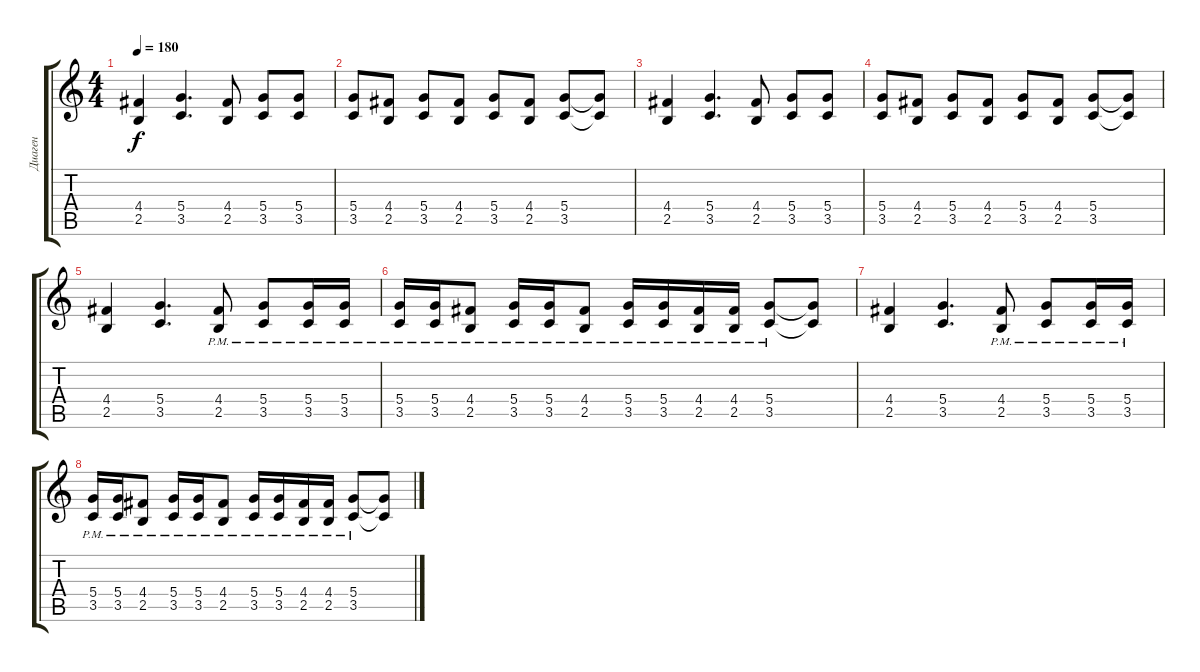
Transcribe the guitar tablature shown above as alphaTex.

\track ("Диаген" "Диаген") {instrument distortionguitar}
\staff {score tabs}
\tuning (E4 B3 G3 D3 A2 E2) {hide}
\ts (4 4)
\tempo 180
\clef g2
\ks c
(4.4 2.5).4{dy f} (5.4 3.5).4{d} (4.4 2.5).8 (5.4 3.5).8 (5.4 3.5).8 |
(5.4 3.5).8 (4.4 2.5).8 (5.4 3.5).8 (4.4 2.5).8 (5.4 3.5).8 (4.4 2.5).8 (5.4 3.5).8 (5.4{t} 3.5{t}).8 |
(4.4 2.5).4 (5.4 3.5).4{d} (4.4 2.5).8 (5.4 3.5).8 (5.4 3.5).8 |
(5.4 3.5).8 (4.4 2.5).8 (5.4 3.5).8 (4.4 2.5).8 (5.4 3.5).8 (4.4 2.5).8 (5.4 3.5).8 (5.4{t} 3.5{t}).8 |
(4.4 2.5).4 (5.4 3.5).4{d} (4.4{pm} 2.5{pm}).8 (5.4{pm} 3.5{pm}).8 (5.4{pm} 3.5{pm}).16 (5.4{pm} 3.5{pm}).16 |
(5.4{pm} 3.5{pm}).16 (5.4{pm} 3.5{pm}).16 (4.4{pm} 2.5{pm}).8 (5.4{pm} 3.5{pm}).16 (5.4{pm} 3.5{pm}).16 (4.4{pm} 2.5{pm}).8 (5.4{pm} 3.5{pm}).16 (5.4{pm} 3.5{pm}).16 (4.4{pm} 2.5{pm}).16 (4.4{pm} 2.5{pm}).16 (5.4{pm} 3.5{pm}).8 (5.4{t} 3.5{t}).8 |
(4.4 2.5).4 (5.4 3.5).4{d} (4.4{pm} 2.5{pm}).8 (5.4{pm} 3.5{pm}).8 (5.4{pm} 3.5{pm}).16 (5.4{pm} 3.5{pm}).16 |
(5.4{pm} 3.5{pm}).16 (5.4{pm} 3.5{pm}).16 (4.4{pm} 2.5{pm}).8 (5.4{pm} 3.5{pm}).16 (5.4{pm} 3.5{pm}).16 (4.4{pm} 2.5{pm}).8 (5.4{pm} 3.5{pm}).16 (5.4{pm} 3.5{pm}).16 (4.4{pm} 2.5{pm}).16 (4.4{pm} 2.5{pm}).16 (5.4{pm} 3.5{pm}).8 (5.4{t} 3.5{t}).8
